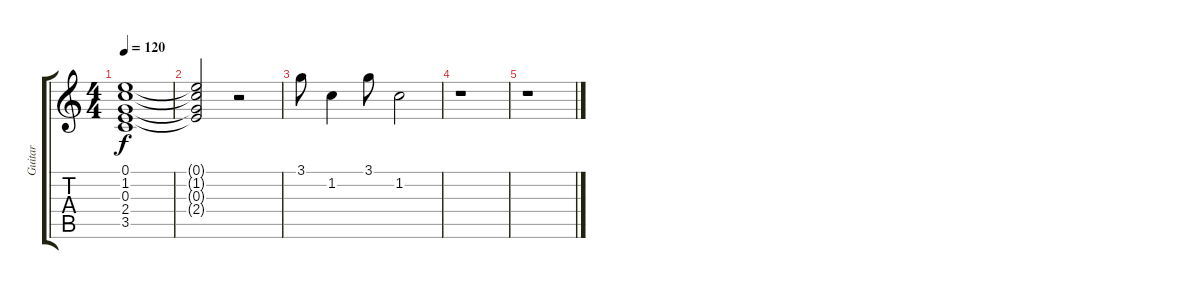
\track ("Guitar" "Guitar") {instrument acousticguitarsteel}
\staff {score tabs}
\tuning (E4 B3 G3 D3 A2 E2) {hide}
\ts (4 4)
\tempo 120
\clef g2
\ks c
(0.1 1.2 0.3 2.4 3.5).1{dy f} |
(0.1{t} 1.2{t} 0.3{t} 2.4{t}).2 r.2 |
3.1.8 1.2.4 3.1.8 1.2.2 |
r.1 |
r.1
